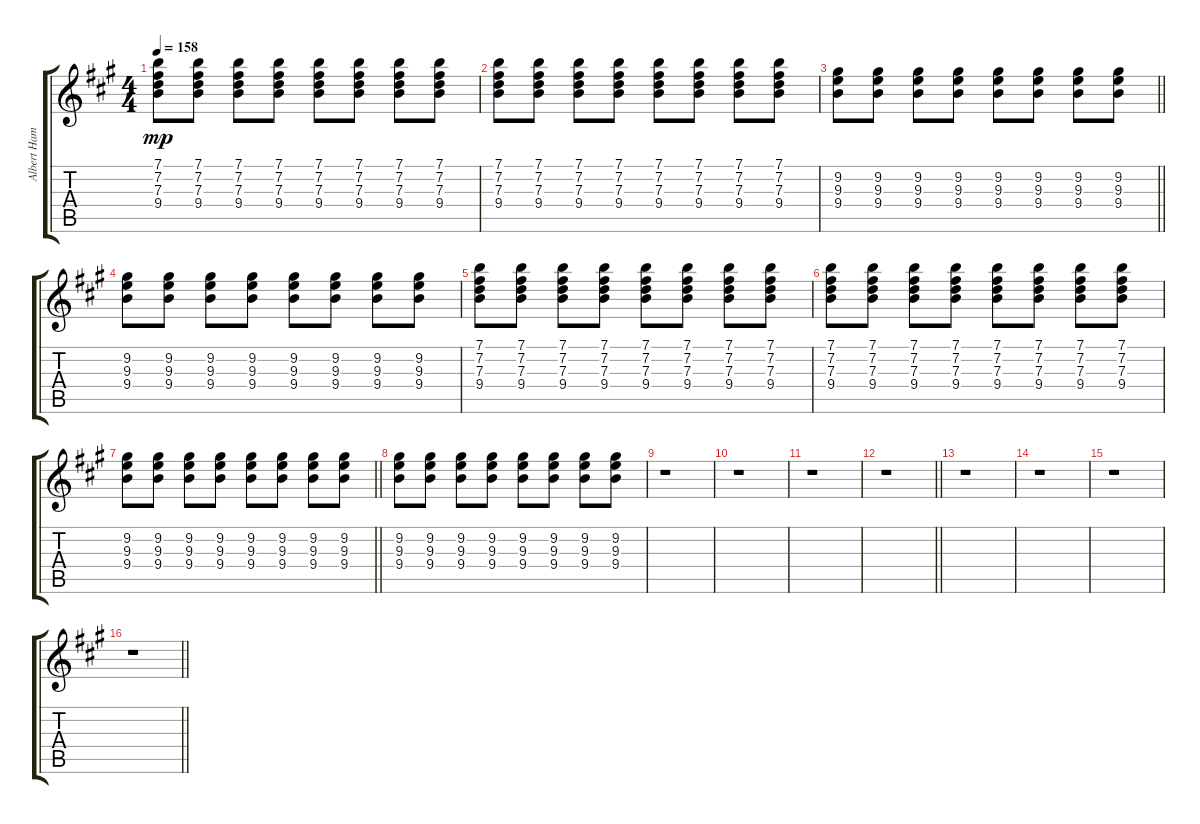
\track ("Albert Hammond Jr." "Albert Ham") {instrument overdrivenguitar}
\staff {score tabs}
\tuning (E4 B3 G3 D3 A2 E2) {hide}
\ts (4 4)
\tempo 158
\clef g2
\ks a
(7.1 7.2 7.3 9.4).8{dy mp} (7.1 7.2 7.3 9.4).8 (7.1 7.2 7.3 9.4).8 (7.1 7.2 7.3 9.4).8 (7.1 7.2 7.3 9.4).8 (7.1 7.2 7.3 9.4).8 (7.1 7.2 7.3 9.4).8 (7.1 7.2 7.3 9.4).8 |
(7.1 7.2 7.3 9.4).8 (7.1 7.2 7.3 9.4).8 (7.1 7.2 7.3 9.4).8 (7.1 7.2 7.3 9.4).8 (7.1 7.2 7.3 9.4).8 (7.1 7.2 7.3 9.4).8 (7.1 7.2 7.3 9.4).8 (7.1 7.2 7.3 9.4).8 |
\barLineRight lightlight
(9.2 9.3 9.4).8 (9.2 9.3 9.4).8 (9.2 9.3 9.4).8 (9.2 9.3 9.4).8 (9.2 9.3 9.4).8 (9.2 9.3 9.4).8 (9.2 9.3 9.4).8 (9.2 9.3 9.4).8 |
(9.2 9.3 9.4).8 (9.2 9.3 9.4).8 (9.2 9.3 9.4).8 (9.2 9.3 9.4).8 (9.2 9.3 9.4).8 (9.2 9.3 9.4).8 (9.2 9.3 9.4).8 (9.2 9.3 9.4).8 |
(7.1 7.2 7.3 9.4).8 (7.1 7.2 7.3 9.4).8 (7.1 7.2 7.3 9.4).8 (7.1 7.2 7.3 9.4).8 (7.1 7.2 7.3 9.4).8 (7.1 7.2 7.3 9.4).8 (7.1 7.2 7.3 9.4).8 (7.1 7.2 7.3 9.4).8 |
(7.1 7.2 7.3 9.4).8 (7.1 7.2 7.3 9.4).8 (7.1 7.2 7.3 9.4).8 (7.1 7.2 7.3 9.4).8 (7.1 7.2 7.3 9.4).8 (7.1 7.2 7.3 9.4).8 (7.1 7.2 7.3 9.4).8 (7.1 7.2 7.3 9.4).8 |
\barLineRight lightlight
(9.2 9.3 9.4).8 (9.2 9.3 9.4).8 (9.2 9.3 9.4).8 (9.2 9.3 9.4).8 (9.2 9.3 9.4).8 (9.2 9.3 9.4).8 (9.2 9.3 9.4).8 (9.2 9.3 9.4).8 |
(9.2 9.3 9.4).8 (9.2 9.3 9.4).8 (9.2 9.3 9.4).8 (9.2 9.3 9.4).8 (9.2 9.3 9.4).8 (9.2 9.3 9.4).8 (9.2 9.3 9.4).8 (9.2 9.3 9.4).8 |
r.1 |
r.1 |
r.1 |
\barLineRight lightlight
r.1 |
r.1 |
r.1 |
r.1 |
\barLineRight lightlight
r.1
